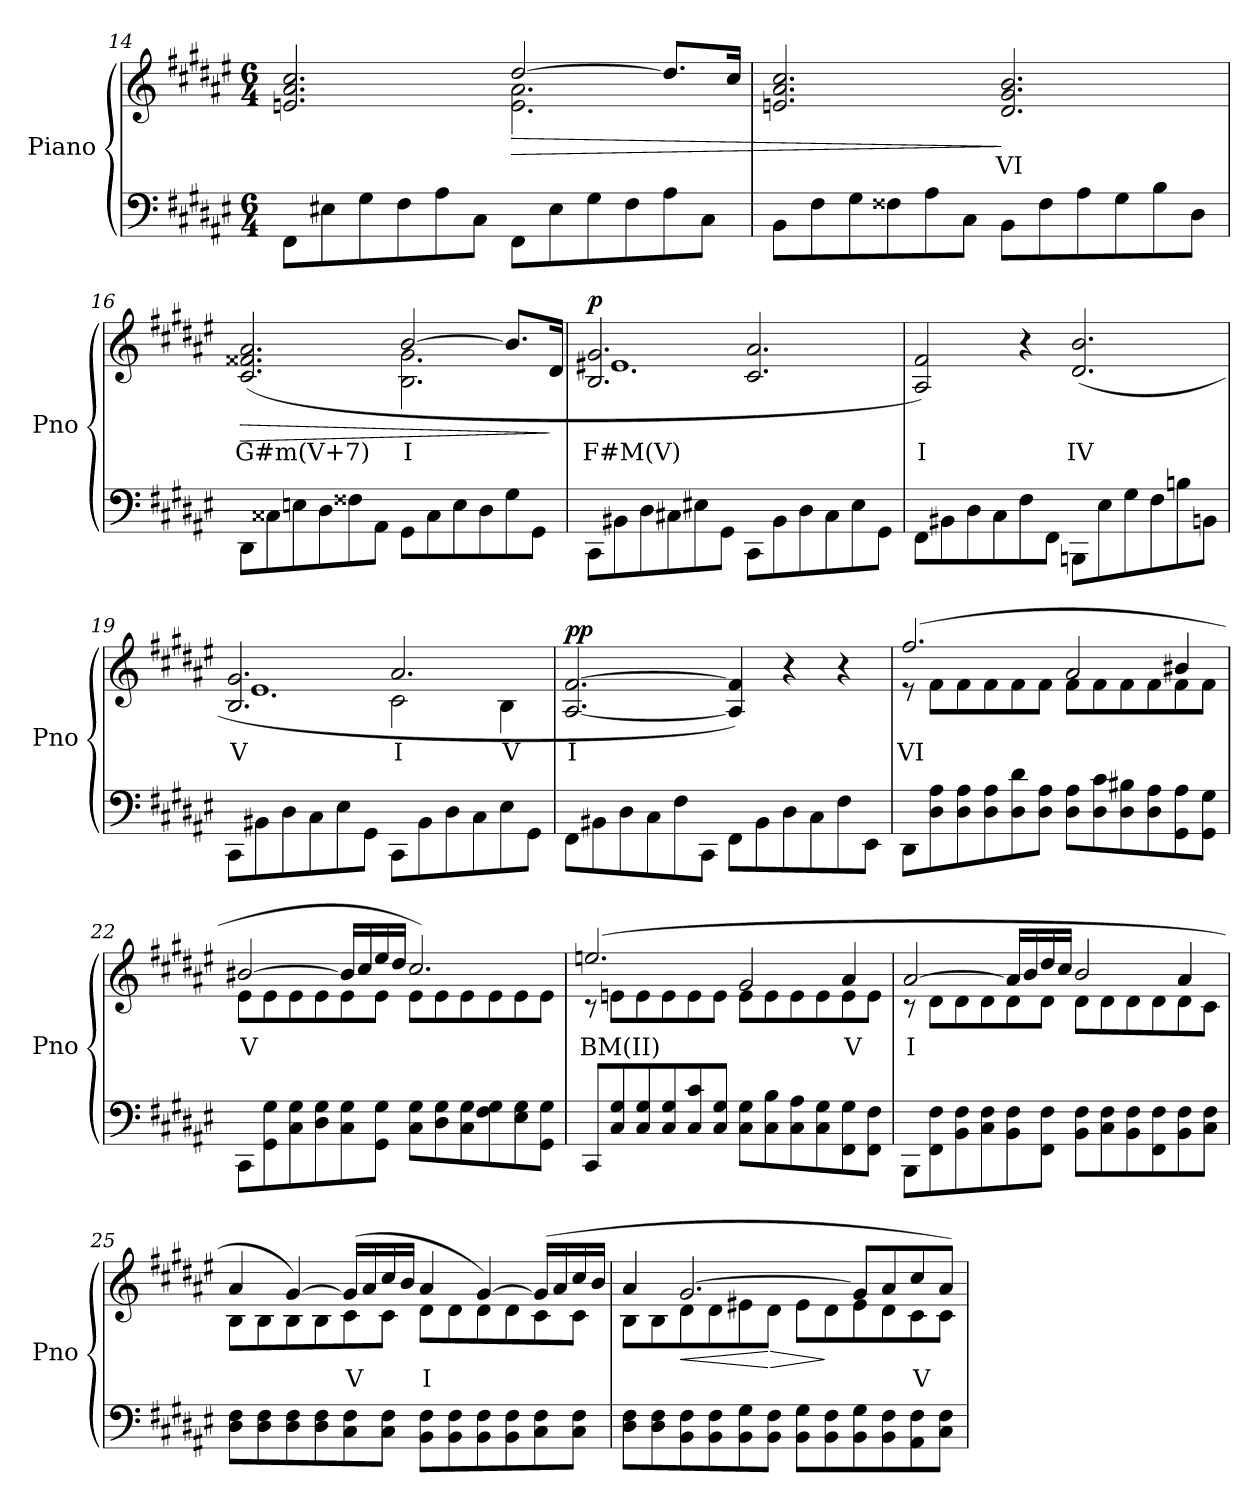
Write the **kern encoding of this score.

**kern	**kern	**text	**dynam
*part1	*part1	*part1	*part1
*staff2	*staff1	*staff1	*staff1/2
*I"Piano	*	*	*
*I'Pno	*	*	*
*clefF4	*clefG2	*	*
*k[f#c#g#d#a#e#]	*k[f#c#g#d#a#e#]	*	*
*M6/4	*M6/4	*	*
=14	=14	=14	=14
*	*^	*	*
8FF#\L	2.en/ 2.a#/ 2.cc#/	2.ryy	.	.
8E#X\	.	.	.	.
8G#\	.	.	.	.
8F#\	.	.	.	.
8A#\	.	.	.	.
8C#\J	.	.	.	.
!	!	!	!	!LO:HP:b
8FF#\L	[2dd#/	2.e\ 2.a#\	.	>
8E#\	.	.	.	.
8G#\	.	.	.	.
8F#\	.	.	.	.
8A#\	8.dd#/L]	.	.	.
8C#\J	.	.	.	.
.	16cc#/Jk	.	.	.
*	*v	*v	*	*
=15	=15	=15	=15
8BB\L	2.en/ 2.a#/ 2.cc#/	.	.
8F#\	.	.	.
8G#\	.	.	.
8F##X\	.	.	.
8A#\	.	.	.
8C#\J	.	.	.
!	!	!LO:LY:b	!
8BB\L	2.d#/ 2.g#/ 2.b/	VI	]
8F##\	.	.	.
8A#\	.	.	.
8G#\	.	.	.
8B\	.	.	.
8D#\J	.	.	.
!!LO:LB:g=z
=16	=16	=16	=16
!	!	!LO:LY:b	!LO:HP:b
*	*^	*	*
8DD#\L	(>2.c#/ 2.f##X/ 2.a#/	2.ryy	G#m(V+7)	>
8C##X\	.	.	.	.
8En\	.	.	.	.
8D#\	.	.	.	.
8F##X\	.	.	.	.
8AA#\J	.	.	.	.
!	!	!	!LO:LY:b	!
8GG#\L	[2b/	2.B\ 2.g#\	I	.
8C##\	.	.	.	.
8E\	.	.	.	.
8D#\	.	.	.	.
8G#\	8.b/L]	.	.	.
8GG#\J	.	.	.	.
.	16d#/Jk	.	.	]
=17	=17	=17	=17	=17
!	!	!	!LO:LY:b	!LO:DY:b
8CC#\L	2.B/ 2.g#/	1.e#X	F#M(V)	p
8BB#X\	.	.	.	.
8D#\	.	.	.	.
8C#X\	.	.	.	.
8E#X\	.	.	.	.
8GG#\J	.	.	.	.
8CC#\L	2.c#/ 2.a#/	.	.	.
8BB#\	.	.	.	.
8D#\	.	.	.	.
8C#\	.	.	.	.
8E#\	.	.	.	.
8GG#\J	.	.	.	.
*	*v	*v	*	*
!!LO:LB:g=z
=18	=18	=18	=18
!	!	!LO:LY:b	!
8FF#\L	2A#/ 2f#/)	I	.
8BB#X\	.	.	.
8D#\	.	.	.
8C#\	.	.	.
8F#\	4r	.	.
8FF#\J	.	.	.
!	!	!LO:LY:b	!
8BBBn\L	(>2.d#/ 2.b/	IV	.
8E#\	.	.	.
8G#\	.	.	.
8F#\	.	.	.
8Bn\	.	.	.
8BBn\J	.	.	.
!!LO:LB:g=z
=19	=19	=19	=19
!	!	!LO:LY:b	!
*	*^	*	*
*	*	*^	*	*
8CC#\L	2.B/ 2.g#/	1.e#	2.ryy	V	.
8BB#X\	.	.	.	.	.
8D#\	.	.	.	.	.
8C#\	.	.	.	.	.
8E#\	.	.	.	.	.
8GG#\J	.	.	.	.	.
!	!	!	!	!LO:LY:b	!
8CC#\L	2.a#/	.	2c#\	I	.
8BB#\	.	.	.	.	.
8D#\	.	.	.	.	.
8C#\	.	.	.	.	.
!	!	!	!	!LO:LY:b	!
8E#\	.	.	4B\	V	.
8GG#\J	.	.	.	.	.
*	*v	*v	*v	*	*
=20	=20	=20	=20
!	!	!LO:LY:b	!LO:DY:b
8FF#\L	[2.A#/ [2.f#/	I	pp
8BB#X\	.	.	.
8D#\	.	.	.
8C#\	.	.	.
8F#\	.	.	.
8CC#\J	.	.	.
8FF#\L	4A#/] 4f#/])	.	.
8BB#\	.	.	.
8D#\	4r	.	.
8C#\	.	.	.
8F#\	4r	.	.
8EE#\J	.	.	.
=21	=21	=21	=21
!	!LO:TX:a:B:t=Più lento	!	!
!	!	!LO:LY:b	!
*	*^	*	*
8DD#\L	(>2.ff#/	8r	VI	.
8D#\ 8A#\	.	8f#\L	.	.
8D#\ 8A#\	.	8f#\	.	.
8D#\ 8A#\	.	8f#\	.	.
8D#\ 8d#\	.	8f#\	.	.
8D#\ 8A#\J	.	8f#\J	.	.
8D#\ 8A#\L	2a#/	8f#\L	.	.
8D#\ 8c#\	.	8f#\	.	.
8D#\ 8B#X\	.	8f#\	.	.
8D#\ 8A#\	.	8f#\	.	.
8GG#\ 8A#\	4b#X/	8f#\	.	.
8GG#\ 8G#\J	.	8f#\J	.	.
!!LO:LB:g=z	!!
=22	=22	=22	=22	=22
!	!	!	!LO:LY:b	!
8CC#\L	[2b#X/	8e#\L	V	.
8GG#\ 8G#\	.	8e#\	.	.
8C#\ 8G#\	.	8e#\	.	.
8D#\ 8G#\	.	8e#\	.	.
8C#\ 8G#\	16b#/LL]	8e#\	.	.
.	16cc#/	.	.	.
8GG#\ 8G#\J	16ee#/	8e#\J	.	.
.	16dd#/JJ	.	.	.
8C#\ 8G#\L	2.cc#/)	8e#\L	.	.
8D#\ 8G#\	.	8e#\	.	.
8C#\ 8G#\	.	8e#\	.	.
8F#\ 8G#\	.	8e#\	.	.
8E#\ 8G#\	.	8e#\	.	.
8GG#\ 8G#\J	.	8e#\J	.	.
=23	=23	=23	=23	=23
!	!	!	!LO:LY:b	!
8CC#/L	(>2.een/	8r	BM(II)	.
8C#/ 8G#/	.	8en\L	.	.
8C#/ 8G#/	.	8e\	.	.
8C#/ 8G#/	.	8e\	.	.
8C#/ 8c#/	.	8e\	.	.
8C#/ 8G#/J	.	8e\J	.	.
8C#\ 8G#\L	2g#/	8e\L	.	.
8C#\ 8B\	.	8e\	.	.
8C#\ 8A#\	.	8e\	.	.
8C#\ 8G#\	.	8e\	.	.
!	!	!	!LO:LY:b	!
8FF#\ 8G#\	4a#/	8e\	V	.
8FF#\ 8F#\J	.	8e\J	.	.
!!LO:PB:g=z	!!
=24	=24	=24	=24	=24
!	!	!	!LO:LY:b	!
8BBB\L	[2a#/	8r	I	.
8FF#\ 8F#\	.	8d#\L	.	.
8BB\ 8F#\	.	8d#\	.	.
8C#\ 8F#\	.	8d#\	.	.
8BB\ 8F#\	16a#/LL]	8d#\	.	.
.	16b/	.	.	.
8FF#\ 8F#\J	16dd#/	8d#\J	.	.
.	16cc#/JJ	.	.	.
8BB\ 8F#\L	2b/	8d#\L	.	.
8C#\ 8F#\	.	8d#\	.	.
8BB\ 8F#\	.	8d#\	.	.
8FF#\ 8F#\	.	8d#\	.	.
8BB\ 8F#\	4a#/	8d#\	.	.
8C#\ 8F#\J	.	8c#\J	.	.
!!LO:PB:g=z	!!
=25	=25	=25	=25	=25
8D#\ 8F#\L	4a#/	8B\L	.	.
8D#\ 8F#\	.	8B\	.	.
8D#\ 8F#\	[4g#/)	8B\	.	.
8D#\ 8F#\	.	8B\	.	.
!	!	!	!LO:LY:b	!
8C#\ 8F#\	(>16g#/LL]	8c#\	V	.
.	16a#/	.	.	.
8C#\ 8F#\J	16cc#/	8c#\J	.	.
.	16b/JJ	.	.	.
!	!	!	!LO:LY:b	!
8BB\ 8F#\L	4a#/	8d#\L	I	.
8BB\ 8F#\	.	8d#\	.	.
8BB\ 8F#\	[4g#/)	8d#\	.	.
8BB\ 8F#\	.	8d#\	.	.
8C#\ 8F#\	(>16g#/LL]	8c#\	.	.
.	16a#/	.	.	.
8C#\ 8F#\J	16cc#/	8c#\J	.	.
.	16b/JJ	.	.	.
=26	=26	=26	=26	=26
8D#\ 8F#\L	4a#/	8B\L	.	.
8D#\ 8F#\	.	8B\	.	.
!	!	!	!	!LO:HP:b
8BB\ 8F#\	[2.g#/	8d#\	.	<
8BB\ 8F#\	.	8d#\	.	.
8BB\ 8G#\	.	8e#X\	.	.
!	!	!	!	!LO:HP:n=1:b
8BB\ 8F#\J	.	8d#\J	.	[ >
8BB\ 8G#\L	.	8e#\L	.	.
8BB\ 8F#\	.	8d#\	.	]
8BB\ 8G#\	8g#/L]	8e#\	.	.
8BB\ 8F#\	8a#/	8d#\	.	.
!	!	!	!LO:LY:b	!
8AA#\ 8F#\	8cc#/	8c#\	V	.
8C#\ 8F#\J	8a#/J)	8c#\J	.	.
*	*v	*v	*	*
=	=	=	=
*-	*-	*-	*-
